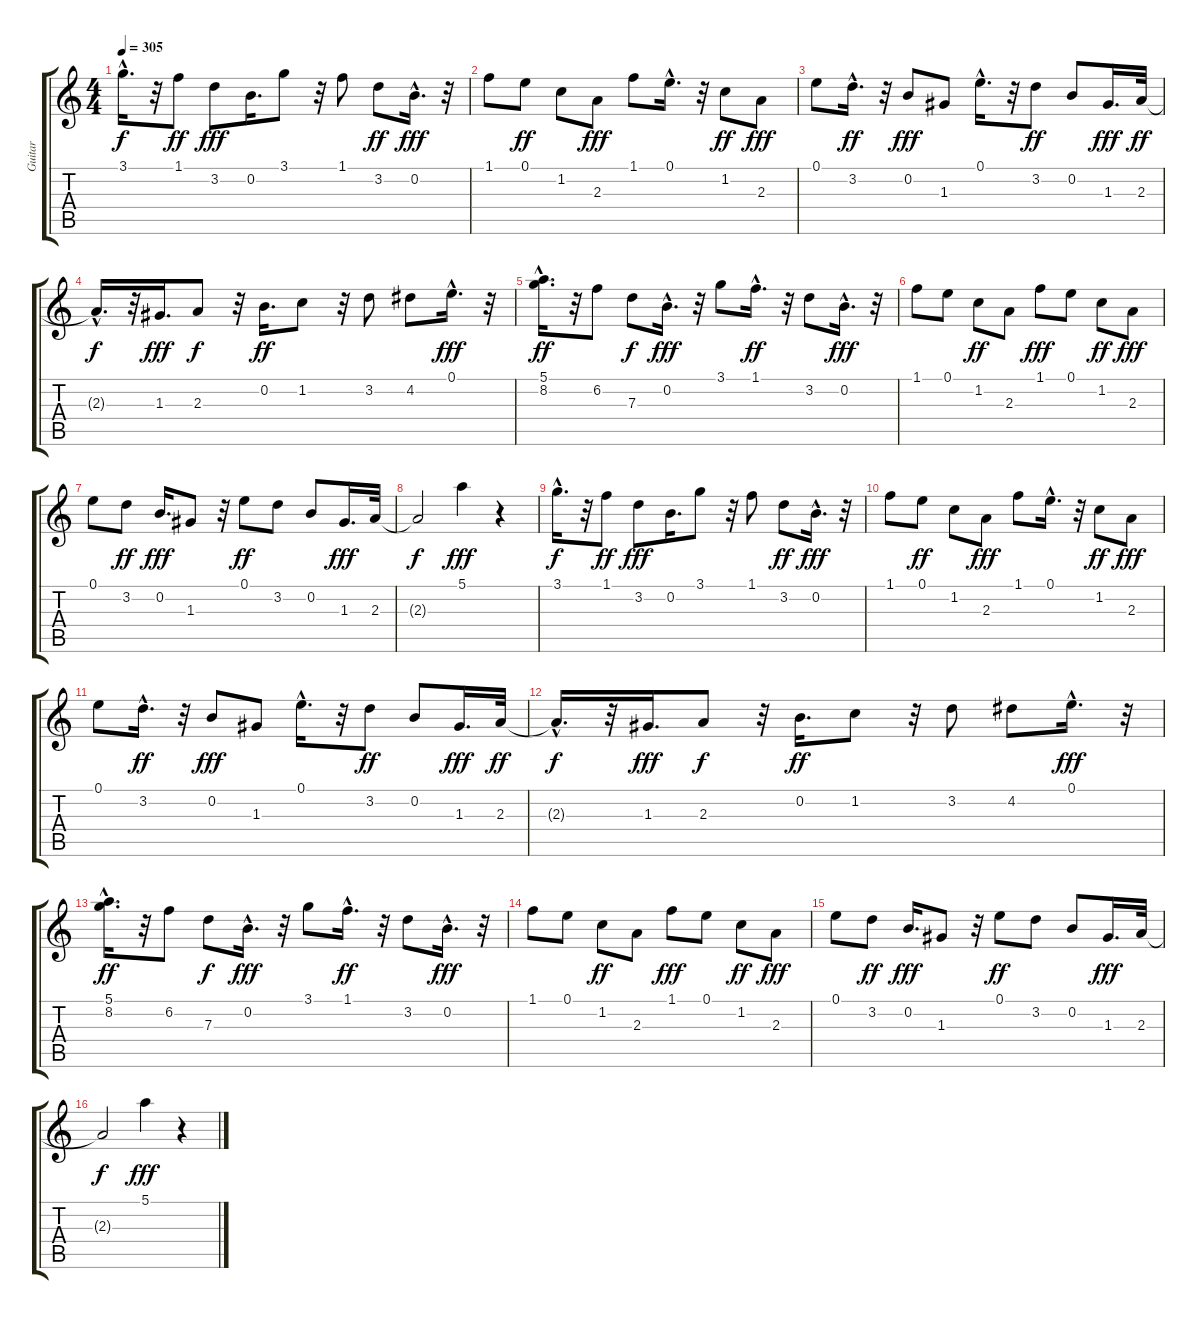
\track ("Guitar" "Guitar") {instrument acousticguitarnylon}
\staff {score tabs}
\tuning (E4 B3 G3 D3 A2 E2) {hide}
\ts (4 4)
\tempo 305
\clef g2
\ks c
3.1{hac}.16{d dy f} r.32 1.1.8{dy ff} 3.2.8{dy fff} 0.2.16{d} 3.1.8 r.32 1.1.8 3.2.8{dy ff} 0.2{hac}.16{d dy fff} r.32 |
1.1.8 0.1.8{dy ff} 1.2.8 2.3.8{dy fff} 1.1.8 0.1{hac}.16{d} r.32 1.2.8{dy ff} 2.3.8{dy fff} |
0.1.8 3.2{hac}.16{d dy ff} r.32 0.2.8{dy fff} 1.3.8 0.1{hac}.16{d} r.32 3.2.8{dy ff} 0.2.8 1.3.16{d dy fff} 2.3.32{dy ff} |
2.3{hac t}.16{d dy f} r.32 1.3.16{d dy fff} 2.3.8{dy f} r.32 0.2.16{d dy ff} 1.2.8 r.32 3.2.8 4.2.8 0.1{hac}.16{d dy fff} r.32 |
(5.1 8.2{hac}).16{d dy ff} r.32 6.2.8 7.3.8{dy f} 0.2{hac}.16{d dy fff} r.32 3.1.8 1.1{hac}.16{d dy ff} r.32 3.2.8 0.2{hac}.16{d dy fff} r.32 |
1.1.8 0.1.8 1.2.8{dy ff} 2.3.8 1.1.8{dy fff} 0.1.8 1.2.8{dy ff} 2.3.8{dy fff} |
0.1.8 3.2.8{dy ff} 0.2.16{d dy fff} 1.3.8 r.32 0.1.8{dy ff} 3.2.8 0.2.8 1.3.16{d dy fff} 2.3.32 |
2.3{t}.2{dy f} 5.1.4{dy fff} r.4 |
3.1{hac}.16{d dy f} r.32 1.1.8{dy ff} 3.2.8{dy fff} 0.2.16{d} 3.1.8 r.32 1.1.8 3.2.8{dy ff} 0.2{hac}.16{d dy fff} r.32 |
1.1.8 0.1.8{dy ff} 1.2.8 2.3.8{dy fff} 1.1.8 0.1{hac}.16{d} r.32 1.2.8{dy ff} 2.3.8{dy fff} |
0.1.8 3.2{hac}.16{d dy ff} r.32 0.2.8{dy fff} 1.3.8 0.1{hac}.16{d} r.32 3.2.8{dy ff} 0.2.8 1.3.16{d dy fff} 2.3.32{dy ff} |
2.3{hac t}.16{d dy f} r.32 1.3.16{d dy fff} 2.3.8{dy f} r.32 0.2.16{d dy ff} 1.2.8 r.32 3.2.8 4.2.8 0.1{hac}.16{d dy fff} r.32 |
(5.1 8.2{hac}).16{d dy ff} r.32 6.2.8 7.3.8{dy f} 0.2{hac}.16{d dy fff} r.32 3.1.8 1.1{hac}.16{d dy ff} r.32 3.2.8 0.2{hac}.16{d dy fff} r.32 |
1.1.8 0.1.8 1.2.8{dy ff} 2.3.8 1.1.8{dy fff} 0.1.8 1.2.8{dy ff} 2.3.8{dy fff} |
0.1.8 3.2.8{dy ff} 0.2.16{d dy fff} 1.3.8 r.32 0.1.8{dy ff} 3.2.8 0.2.8 1.3.16{d dy fff} 2.3.32 |
2.3{t}.2{dy f} 5.1.4{dy fff} r.4
